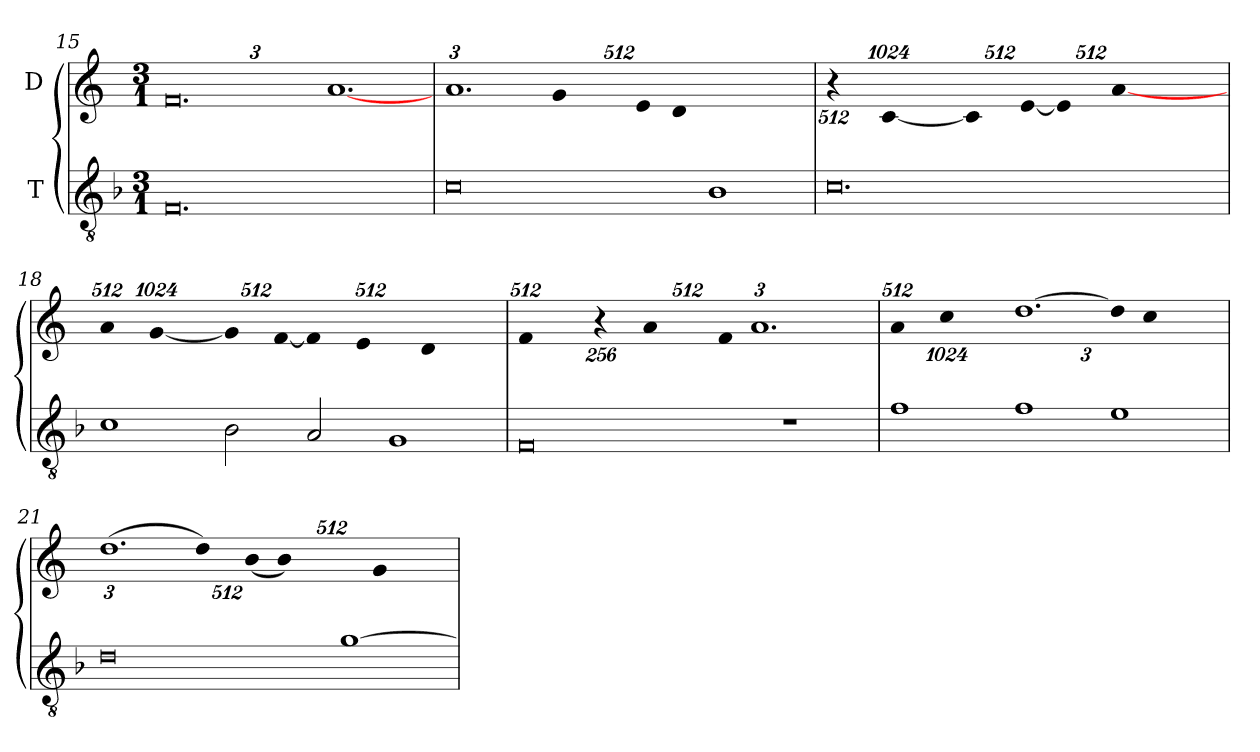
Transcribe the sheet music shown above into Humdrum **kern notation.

**kern	**kern
*part2	*part1
*staff2	*staff1
*I"T	*I"D
*clefGv2	*clefG2
*ITrd7c12	*
*k[b-]	*k[]
*F:	*C:
*M3/1	*M3/1
*	*Xbrackettup
=15	=15
0.FFi/	3%4.fi/
.	[3%2.ai/
!!LO:LB:g=z
=16	=16
0Ci\	3%2.ai/
!	!LO:N:vis=1
.	512%341gi/
!	!LO:N:vis=1
.	1024%683ei/
1BB-i/	.
!	!LO:N:vis=1
.	1024%683di/
=17	=17
!	!LO:N:vis=2
0.Ci\	1024%341r
!	!LO:N:vis=1
.	[1024%683ci/
!	!LO:N:vis=2
.	1024%341ci/]
!	!LO:N:vis=1
.	[1024%683ei/
!	!LO:N:vis=2
.	1024%341ei/]
!	!LO:N:vis=1
.	[1024%683ai/
=18	=18
!	!LO:N:vis=2
1Ci\	1024%341ai/
!	!LO:N:vis=1
.	[1024%683gi/
!	!LO:N:vis=2
2BB-i\	1024%341gi/]
!	!LO:N:vis=1
.	[1024%683fi/
2AAi/	.
!	!LO:N:vis=2
1GGi/	1024%341fi/]
!	!LO:N:vis=2
.	1024%341ei/
!	!LO:N:vis=2
.	512%171di/
=19	=19
!	!LO:N:vis=1
0FFi/	512%341fi/
!	!LO:N:vis=2
.	512%171r
!	!LO:N:vis=1
.	512%341ai/
!	!LO:N:vis=2
.	512%171fi/
1r	3%2.ai/
!!LO:LB:g=z
=20	=20
!	!LO:N:vis=2
1Fi\	1024%341ai/
!	!LO:N:vis=1
.	1024%683cci\
1Fi\	[3%2.ddi\
!	!LO:N:vis=2
1Ei\	1024%341ddi\]
!	!LO:N:vis=1
.	1024%683cci\
=21	=21
0Di\	(3%2.ddi\
!	!LO:N:vis=2
.	1024%341ddi\)
!	!LO:N:vis=1
.	(1024%683bi/
!	!LO:N:vis=1
[1Gi\	512%341bi/)
!	!LO:N:vis=2
.	512%171gi/
=	=
*-	*-
